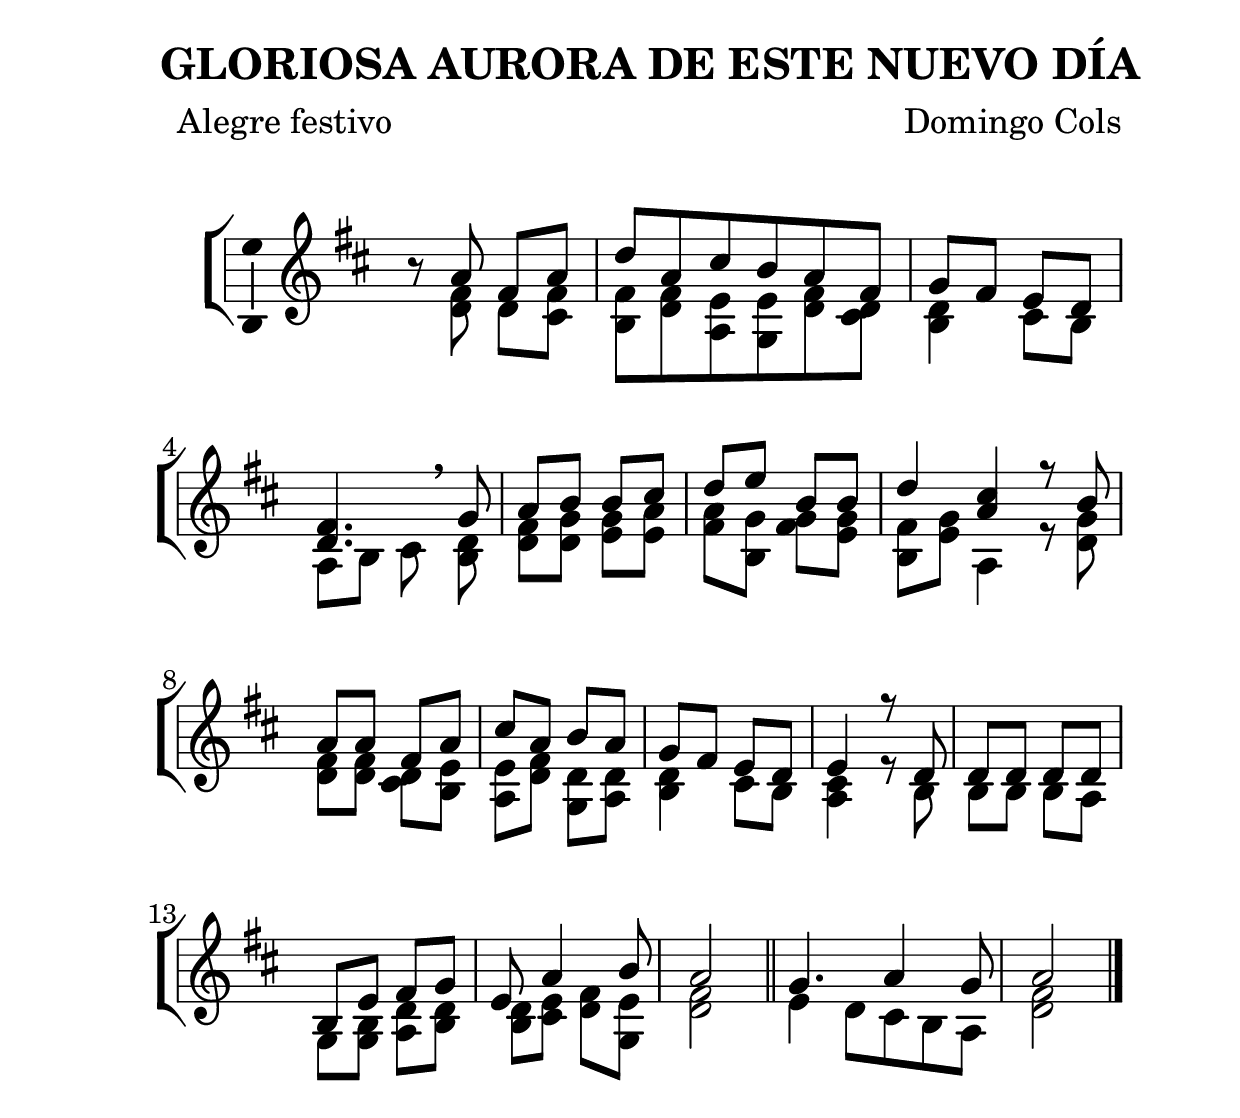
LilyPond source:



%versión de lilypond para la que se ha escrito esta partitura:
\version "2.16.0"

	%Tamaño papel
	#(set-default-paper-size "a4")
	%Tamaño partitura
	#(set-global-staff-size 30)
	%No responde al pulsar sobre una nota
	#(ly:set-option 'point-and-click #f)

%parámetros del encabezamiento:
\header {
	%title = "GLORIOSA AURORA DE ESTE NUEVO DÍA"
	title = \markup{\fontsize #-2 "GLORIOSA AURORA DE ESTE NUEVO DÍA"}
	subtitle = ""
	composer = "Domingo Cols"
	poet = "Alegre festivo"
	meter = ""
	arranger = ""
%	tagline="Monasterio de la Madre de Dios. Buenafuente del Sistal."
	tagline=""
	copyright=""
	tiempo = ""
	usos = ""
	letra = "Gloriosa aurora de este nuevo día, despierta en nuestras almas la alegría de ver nuestro Señor glorificado, vencidos ya la muerte y el pecado. Jesús llena de luz el mundo entero; de cuantos vivirán, él el primero entró en la luz de eternas claridades, glorioso ya sin fin de eternidades. Torrente de alegría, salte y fluya el grito jubiloso de aleluya, los hombres y los pueblos lo repitan, sus vidas en el Cristo resucitan. Jesús, presente y vivo en tus hermanos, acoge nuestras manos en tus manos, conduce el caminar de nuestras vidas por sendas de vivir ya redimidas. Recibe, Padre santo, la alabanza del pueblo que te aclama en la esperanza de ser junto a tu Hijo eternamente reunido por tu Espíritu clemente. Amén."
	}

%parámetros asociados al papel:
\paper  {
	oddHeaderMarkup = \markup {\fill-line { \on-the-fly #not-first-page \fromproperty #'header:title \on-the-fly #not-first-page \fromproperty #'header:composer }}
	evenHeaderMarkup = \markup {\fill-line { \fromproperty #'header:composer \fromproperty #'header:title }}
	#(set-paper-size "a4")
	print-page-number = ##f
	first-page-number = 1
	print-first-page-number = ##f
%	head-separation = 3.0 \cm
	top-margin = 2.0 \cm
	bottom-margin = 0.0\cm
%%%	bottom-margin = -2.0\cm
	left-margin = 3.0 \cm
	line-width = 16.0 \cm
	indent = 8\mm
	interscoreline = 2.\mm
	between-system-space = 15\mm
%	para que las partituras no llenen la hoja:
	ragged-bottom = ##t
%	idem para la última hoja:
	ragged-last-bottom = ##f
%	para que las partituras llenen el ancho del papel:
	ragged-last = ##f
	after-title-space = 2.5 \cm
%page-count=1
%system-count=5

	%Flexible Vertical Spacing
%	markup-markup-spacing =
%	#'((basic-distance . 15) (minimum-distance . 15) (padding . 3))
	markup-system-spacing =
	#'((basic-distance . 15) (minimum-distance . 15) (padding . 3))
	system-system-spacing =
	#'((basic-distance . 15) (minimum-distance . 15) (padding . 3))
	score-system-spacing =
	#'((basic-distance . 15) (minimum-distance . 15) (padding . 5))
%	top-system-spacing = % header
%	#'((basic-distance . 8) (minimum-distance . 0) (padding . 0))
%	top-markup-spacing =
%	#'((basic-distance . 20) (minimum-distance . 20) (padding . 0))
	last-bottom-spacing = % footer
	#'((basic-distance . 5) (minimum-distance . 5) (padding . 0))
%	score-markup-spacing =
%	#'((basic-distance . 16) (minimum-distance . 13) (padding . 0))

	}


%parámetros que afectan a toda la partitura:
global =  {
	%clave de sol (G):
	\clef G
	%armadura:
%%%	\transpose a b
	\key d \major
	\tempo 4=80
	\set Score.tempoHideNote = ##t

%Elimino los tempo que se van alternando:
\override Staff.TimeSignature #'stencil = ##f

	}


melodia =
%%%	\transpose a b
{
	\relative c'' {

\compoundMeter #'((2 4) (3 4))

\phrasingSlurDashed

\time 2/4
r8

<<
{
\voiceOne
\stemUp

\phrasingSlurDashed

a8 fis a
\time 3/4
d8 a cis b a fis
\time 2/4
g8 fis e d
<fis d>4. \breathe g8
a8 b b cis
d8 e b b
\time 3/4
d4 <cis a> r8 b8
\time 2/4
a8 a fis a
cis8 a b a
g8 fis e d
e4 r8 d8
d8 d d d
b8 e fis g
e8 a4 b8
a2

\bar "||"
\time 3/4
g4. a4 g8
\time 2/4
a2

}
\new Voice {
\voiceTwo
\stemDown

\phrasingSlurDashed

<d, fis>8 d <cis fis>
\time 3/4
<b fis'>8 <d fis> <a e'> <g e'> <d' fis> <cis d>
\time 2/4
<b d>4 cis8 b
a8 b cis \breathe <b d>8
<d fis>8 <d g> <e g> <e a>
<fis a>8 <b, g'> <fis' g> <e g>
\time 3/4
<b fis'>8 <e g> a,4 r8 <d g>8
\time 2/4
<d fis>8 <d fis> <cis d> <b e>
<a e'>8 <d fis> <g, d'> <a d>
<b d>4 cis8 b
<a cis>4 r8 b8
b8 b b a
g8 <g b> <a d> <b d>
<b d>8 <cis e> <d fis> <g, e'>
<d' fis>2

\bar "||"
\time 3/4
e4 d8 cis b a %%%^"Doxología"
\time 2/4
<d fis>2

}
>>


\bar "|."
}
}


texto = \lyricmode {
\set stanza =#"1. " Glo -- rio -- sa~au -- ro -- ra de~es -- te nue -- vo dí -- _ _ _ a,
des -- pier -- ta~en nues -- tras al -- mas la~a -- le -- grí -- a
de ver nues -- tro Se -- ñor glo -- ri -- fi -- ca -- _ _ _ do,
ven -- ci -- dos ya la muer -- te y~el pe -- ca -- _ _ do.
	}

textodos = \lyricmode {
\set stanza =#"2. " Je -- sús lle -- na de luz el mun -- do~en -- te -- _ _ _ ro;
de cuan -- tos vi -- vi -- rán, él el pri -- me -- ro
en -- tró~en la luz de~e -- ter -- nas cla -- ri -- da -- _ _ _ des,
glo -- rio -- so ya sin fin de~e -- ter -- ni -- da -- _ _ des.
	}

textotres = \lyricmode {
\set stanza =#"3. " To -- rren -- te de~a -- le -- grí -- a, sal -- te~y flu -- _ _ _ ya
el gri -- to ju -- bi -- lo -- so de~a -- le -- lu -- ya,
los hom -- bres y los pue -- blos lo re -- pi -- _ _ _ tan,
sus vi -- das en el Cris -- to re -- su -- ci -- _ _ tan.
	}

textocuatro = \lyricmode {
\set stanza =#"4. " Je -- sús, pre -- sen -- te~y vi -- vo~en tus her -- ma -- _ _ _ nos,
a -- co -- ge nues -- tras ma -- nos en tus ma -- nos,
con -- du -- ce~el ca -- mi -- nar de nues -- tras vi -- _ _ _ das
por sen -- das de vi -- vir ya re -- di -- mi -- _ _ das.
	}

textocinco = \lyricmode {
\set stanza =#"5. " Re -- ci -- be, Pa -- dre san -- to, la~a -- la -- ban -- _ _ _ za
del pue -- blo que te~a -- cla -- ma~en la~es -- pe -- ran -- za
de ser jun -- to~a tu Hi -- jo~e -- ter -- na -- men -- _ _ _ te
reu -- ni -- do por tu~Es -- pí -- ri -- tu cle -- men -- _ _ te.
A -- _ _ mén.
	}


vozStaff = \context Voice = vozStaff
\with {\consists "Ambitus_engraver"}
<<
	\set Staff.instrumentName = ""
	\set Staff.shortInstrumentName = ""
	\set Staff.midiInstrument = #"acoustic grand"
	\set Staff.midiMinimumVolume = #0.7
	\set Staff.midiMaximumVolume = #0.9
	\global
	\melodia
	>>


textoStaff = \context Lyrics = textoStaff <<
%	\set vocalName =#"1. "
	\set shortVocalName =#"1. "
	\lyricsto vozStaff \texto
	>>

textodosStaff = \context Lyrics = textodosStaff <<
%	\set vocalName =#"2. "
	\set shortVocalName =#"2. "
	\lyricsto vozStaff \textodos
	>>

textotresStaff = \context Lyrics = textotresStaff <<
%	\set vocalName =#"3. "
	\set shortVocalName =#"3. "
	\lyricsto vozStaff \textotres
	>>

textocuatroStaff = \context Lyrics = textocuatroStaff <<
%	\set vocalName =#"4. "
	\set shortVocalName =#"4. "
	\lyricsto vozStaff \textocuatro
	>>

textocincoStaff = \context Lyrics = textocincoStaff <<
%	\set vocalName =#"5. "
	\set shortVocalName =#"5. "
	\lyricsto vozStaff \textocinco
	>>


\book {
	\score {
		\context ChoirStaff {
			\override StaffGroup.SystemStartBracket #'collapse-height = #1
			\override Score.SystemStartBar #'collapse-height = #1
			<<
			\vozStaff
			\textoStaff
			\textodosStaff
			\textotresStaff
			\textocuatroStaff
			\textocincoStaff
			>>
		}
		\layout {
	    		\context {
				\Lyrics
				%\override LyricText #'font-size = #2
				}
	   		\context {
				\Score
				%\override StaffSymbol #'staff-space = #(magstep +3)
%%%				\override InstrumentName #'X-offset = #1.5
				\override InstrumentName #'X-offset = #2.5
				\override InstrumentName #'font-series = #'bold
				}
%%%			\context {
%%%				\Staff
%%%				\remove "Time_signature_engraver"
%%%				\override BarLine #'transparent = ##t
%%%				}
			}
		}
	\score {
		\context ChoirStaff {
			\override StaffGroup.SystemStartBracket #'collapse-height = #1
			\override Score.SystemStartBar #'collapse-height = #1
			<<
			\vozStaff
			>>
		}
		\midi {
	  		\context {
	  			\Score
				tempoWholesPerMinute = #(ly:make-moment 70 4)
				}
			}
		}
}


